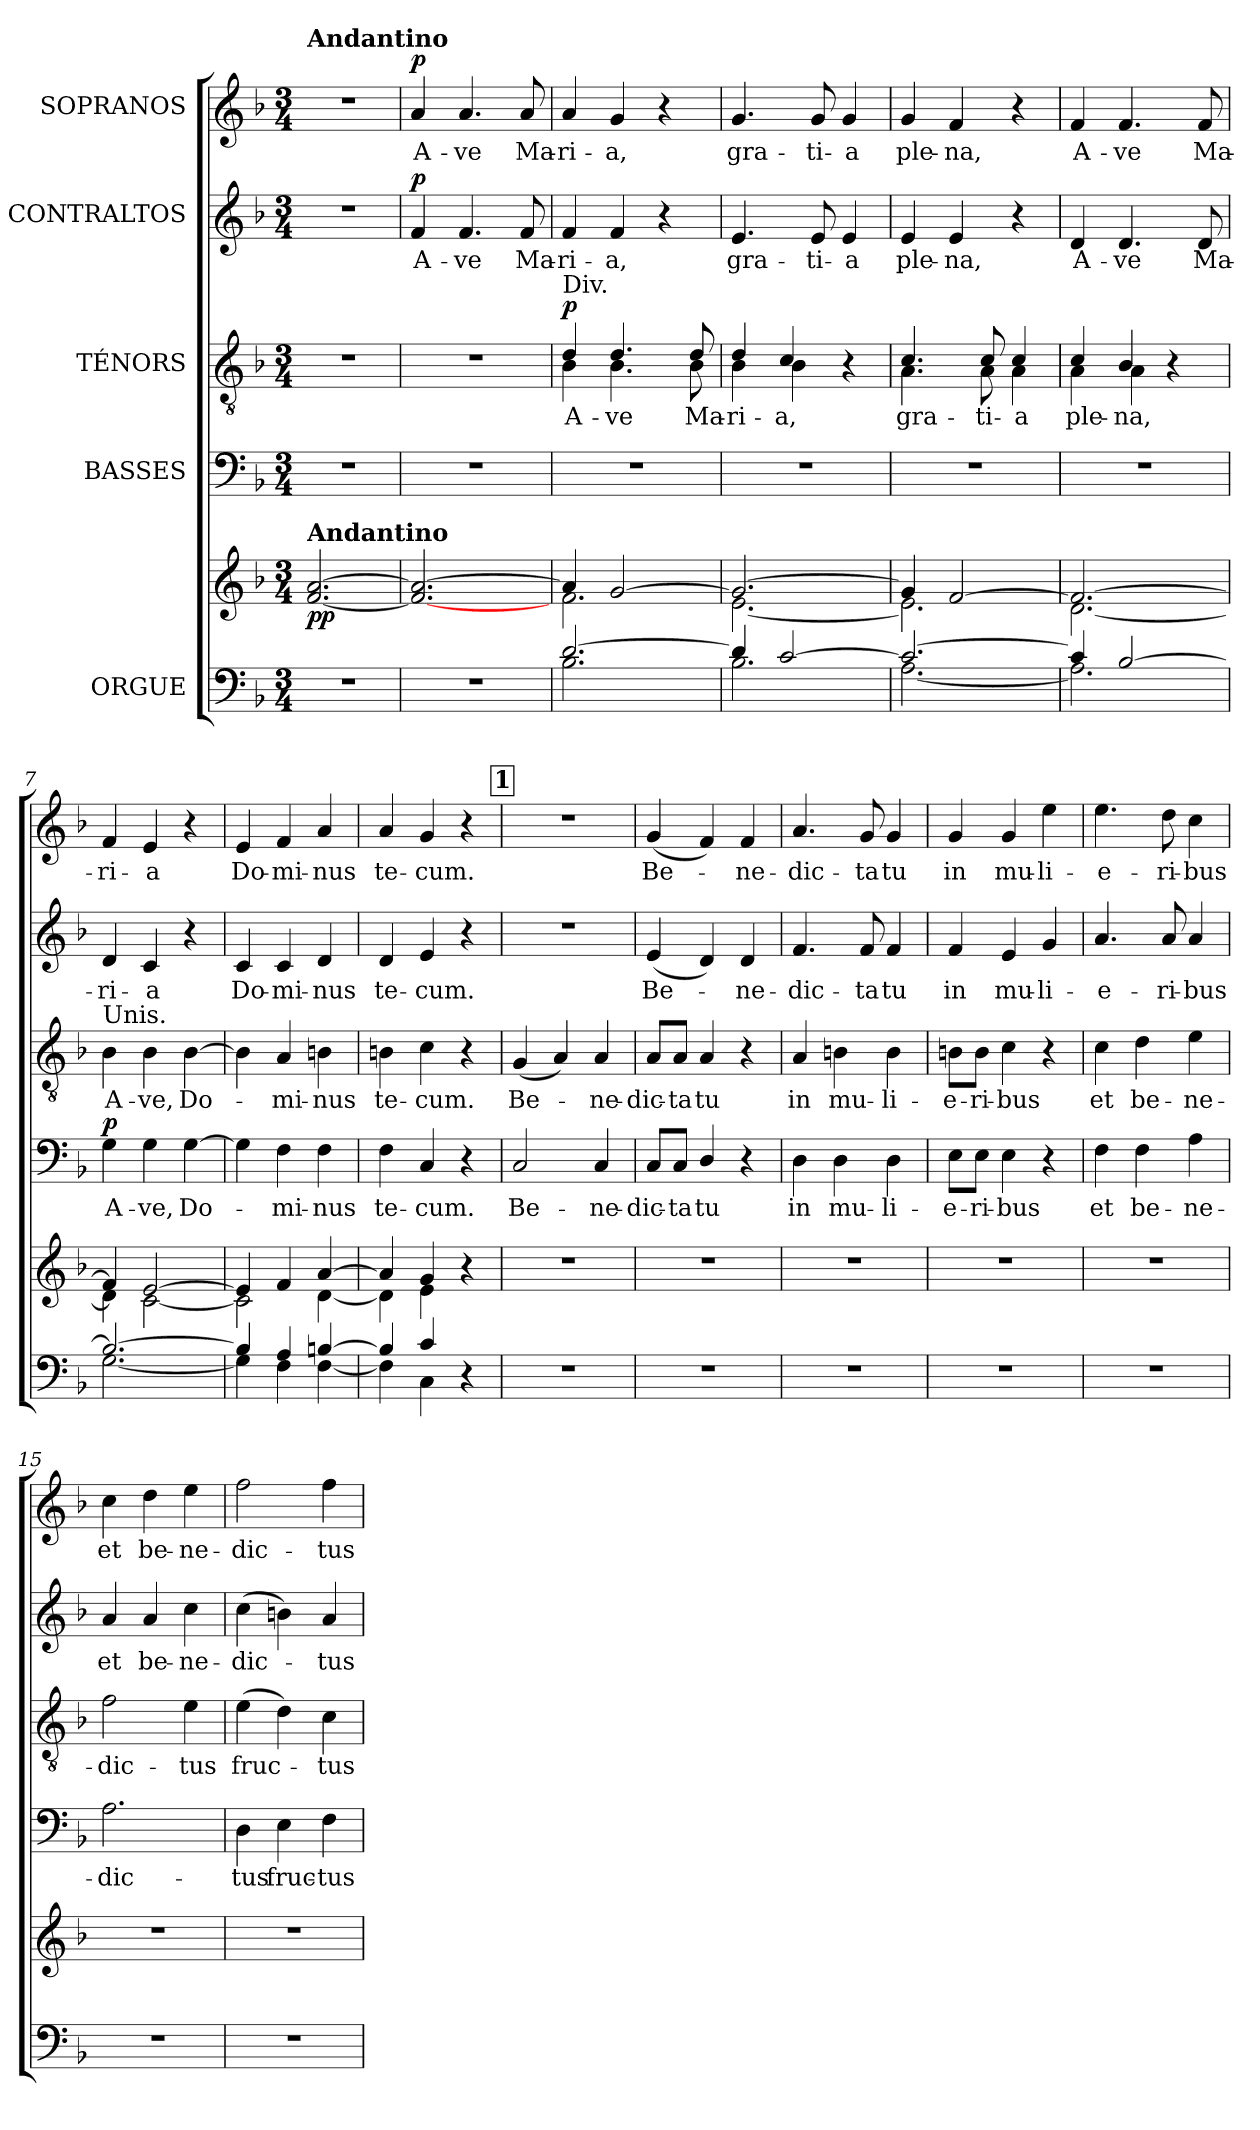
**kern	**kern	**dynam	**kern	**text	**dynam	**kern	**text	**dynam	**kern	**text	**dynam	**kern	**text	**dynam
*part5	*part5	*part5	*part4	*part4	*part4	*part3	*part3	*part3	*part2	*part2	*part2	*part1	*part1	*part1
*staff6	*staff5	*staff5/6	*staff4	*staff4	*staff4	*staff3	*staff3	*staff3	*staff2	*staff2	*staff2	*staff1	*staff1	*staff1
*I"ORGUE	*	*	*I"BASSES	*	*	*I"TÉNORS	*	*	*I"CONTRALTOS	*	*	*I"SOPRANOS	*	*
*clefF4	*clefG2	*	*clefF4	*	*	*clefGv2	*	*	*clefG2	*	*	*clefG2	*	*
*k[b-]	*k[b-]	*	*k[b-]	*	*	*k[b-]	*	*	*k[b-]	*	*	*k[b-]	*	*
*F:	*F:	*	*F:	*	*	*F:	*	*	*F:	*	*	*F:	*	*
*M3/4	*M3/4	*	*M3/4	*	*	*M3/4	*	*	*M3/4	*	*	*M3/4	*	*
=1	=1	=1	=1	=1	=1	=1	=1	=1	=1	=1	=1	=1	=1	=1
!	!	!	!	!	!	!	!	!	!	!	!	!LO:TX:a:B:t=Andantino	!	!
!	!LO:TX:a:B:t=Andantino	!	!	!	!	!	!	!	!	!	!	!	!	!
!	!	!LO:DY:b	!	!	!	!	!	!	!	!	!	!	!	!
2.r	[<2.f/ [<2.a/	pp	2.r	.	.	2.r	.	.	2.r	.	.	2.r	.	.
=2	=2	=2	=2	=2	=2	=2	=2	=2	=2	=2	=2	=2	=2	=2
!	!	!	!	!	!	!	!	!	!	!	!LO:DY:a	!	!	!LO:DY:a
2.r	2.f/_ 2.a/_	.	2.r	.	.	2.r	.	.	4f/	A-	p	4a/	A-	p
.	.	.	.	.	.	.	.	.	4.f/	-ve	.	4.a/	-ve	.
.	.	.	.	.	.	.	.	.	8f/	Ma-	.	8a/	Ma-	.
=3	=3	=3	=3	=3	=3	=3	=3	=3	=3	=3	=3	=3	=3	=3
*^	*^	*	*	*	*	*^	*	*	*	*	*	*	*	*
!	!	!	!	!	!	!	!	!LO:TX:a:t=Div.	!	!	!	!	!	!	!	!	!
!	!	!	!	!	!	!	!	!	!	!	!LO:DY:a	!	!	!	!	!	!
[>2.d/	2.B-\	4a/]	2.f\	.	2.r	.	.	4d/	4B-\	A-	p	4f/	-ri-	.	4a/	-ri-	.
.	.	[>2g/	.	.	.	.	.	4.d/	4.B-\	-ve	.	4f/	-a,	.	4g/	-a,	.
.	.	.	.	.	.	.	.	.	.	.	.	4r	.	.	4r	.	.
.	.	.	.	.	.	.	.	8d/	8B-\	Ma-	.	.	.	.	.	.	.
=4	=4	=4	=4	=4	=4	=4	=4	=4	=4	=4	=4	=4	=4	=4	=4	=4	=4
4d/]	2.B-\	2.g/_	[<2.e\	.	2.r	.	.	4d/	4B-\	-ri-	.	4.e/	gra-	.	4.g/	gra-	.
[>2c/	.	.	.	.	.	.	.	4c/	4B-\	-a,	.	.	.	.	.	.	.
.	.	.	.	.	.	.	.	.	.	.	.	8e/	-ti-	.	8g/	-ti-	.
.	.	.	.	.	.	.	.	4r	4ryy	.	.	4e/	-a	.	4g/	-a	.
!!LO:LB:g=z
=5	=5	=5	=5	=5	=5	=5	=5	=5	=5	=5	=5	=5	=5	=5	=5	=5	=5
2.c/_	[<2.A\	4g/]	2.e\]	.	2.r	.	.	4.c/	4.A\	gra-	.	4e/	ple-	.	4g/	ple-	.
.	.	[>2f/	.	.	.	.	.	.	.	.	.	4e/	-na,	.	4f/	-na,	.
.	.	.	.	.	.	.	.	8c/	8A\	-ti-	.	.	.	.	.	.	.
.	.	.	.	.	.	.	.	4c/	4A\	-a	.	4r	.	.	4r	.	.
=6	=6	=6	=6	=6	=6	=6	=6	=6	=6	=6	=6	=6	=6	=6	=6	=6	=6
4c/]	2.A\]	2.f/_	[<2.d\	.	2.r	.	.	4c/	4A\	ple-	.	4d/	A-	.	4f/	A-	.
[>2B-/	.	.	.	.	.	.	.	4B-/	4A\	-na,	.	4.d/	-ve	.	4.f/	-ve	.
.	.	.	.	.	.	.	.	4r	4ryy	.	.	.	.	.	.	.	.
.	.	.	.	.	.	.	.	.	.	.	.	8d/	Ma-	.	8f/	Ma-	.
*	*	*	*	*	*	*	*	*v	*v	*	*	*	*	*	*	*	*
=7	=7	=7	=7	=7	=7	=7	=7	=7	=7	=7	=7	=7	=7	=7	=7	=7
!	!	!	!	!	!	!	!	!LO:TX:a:t=Unis.	!	!	!	!	!	!	!	!
!	!	!	!	!	!	!	!LO:DY:a	!	!	!	!	!	!	!	!	!
2.B-/_	[<2.G\	4f/]	4d\]	.	4G\	A-	p	4B-\	A-	.	4d/	-ri-	.	4f/	-ri-	.
.	.	[>2e/	[<2c\	.	4G\	-ve,	.	4B-\	-ve,	.	4c/	-a	.	4e/	-a	.
.	.	.	.	.	[>4G\	Do-	.	[>4B-\	Do-	.	4r	.	.	4r	.	.
=8	=8	=8	=8	=8	=8	=8	=8	=8	=8	=8	=8	=8	=8	=8	=8	=8
4B-/]	4G\]	4e/]	2c\]	.	4G\]	.	.	4B-\]	.	.	4c/	Do-	.	4e/	Do-	.
4A/	4F\	4f/	.	.	4F\	-mi-	.	4A/	-mi-	.	4c/	-mi-	.	4f/	-mi-	.
[>4Bn/	[<4F\	[>4a/	[<4d\	.	4F\	-nus	.	4Bn\	-nus	.	4d/	-nus	.	4a/	-nus	.
=9	=9	=9	=9	=9	=9	=9	=9	=9	=9	=9	=9	=9	=9	=9	=9	=9
4Bn/]	4F\]	4a/]	4d\]	.	4F\	te-	.	4Bn\	te-	.	4d/	te-	.	4a/	te-	.
4c/	4C\	4g/	4e\	.	4C/	-cum.	.	4c\	-cum.	.	4e/	-cum.	.	4g/	-cum.	.
4r	4ryy	4r	4ryy	.	4r	.	.	4r	.	.	4r	.	.	4r	.	.
*v	*v	*	*	*	*	*	*	*	*	*	*	*	*	*	*	*
*	*v	*v	*	*	*	*	*	*	*	*	*	*	*	*	*
!!LO:PB:g=z
!!LO:REH:place=s1:b:B:fs=9.5:t=1
=10	=10	=10	=10	=10	=10	=10	=10	=10	=10	=10	=10	=10	=10	=10
2.r	2.r	.	2C/	Be-	.	(4G/	Be-	.	2.r	.	.	2.r	.	.
.	.	.	.	.	.	4A/)	.	.	.	.	.	.	.	.
.	.	.	4C/	-ne-	.	4A/	-ne-	.	.	.	.	.	.	.
=11	=11	=11	=11	=11	=11	=11	=11	=11	=11	=11	=11	=11	=11	=11
2.r	2.r	.	8C/L	-dic-	.	8A/L	-dic-	.	(4e/	Be-	.	(4g/	Be-	.
.	.	.	8C/J	-ta	.	8A/J	-ta	.	.	.	.	.	.	.
.	.	.	4D/	tu	.	4A/	tu	.	4d/)	.	.	4f/)	.	.
.	.	.	4r	.	.	4r	.	.	4d/	-ne-	.	4f/	-ne-	.
=12	=12	=12	=12	=12	=12	=12	=12	=12	=12	=12	=12	=12	=12	=12
2.r	2.r	.	4D\	in	.	4A/	in	.	4.f/	-dic-	.	4.a/	-dic-	.
.	.	.	4D\	mu-	.	4Bn\	mu-	.	.	.	.	.	.	.
.	.	.	.	.	.	.	.	.	8f/	-ta	.	8g/	-ta	.
.	.	.	4D\	-li-	.	4B\	-li-	.	4f/	tu	.	4g/	tu	.
=13	=13	=13	=13	=13	=13	=13	=13	=13	=13	=13	=13	=13	=13	=13
2.r	2.r	.	8E\L	-e-	.	8Bn\L	-e-	.	4f/	in	.	4g/	in	.
.	.	.	8E\J	-ri-	.	8B\J	-ri-	.	.	.	.	.	.	.
.	.	.	4E\	-bus	.	4c\	-bus	.	4e/	mu-	.	4g/	mu-	.
.	.	.	4r	.	.	4r	.	.	4g/	-li-	.	4ee\	-li-	.
=14	=14	=14	=14	=14	=14	=14	=14	=14	=14	=14	=14	=14	=14	=14
2.r	2.r	.	4F\	et	.	4c\	et	.	4.a/	-e-	.	4.ee\	-e-	.
.	.	.	4F\	be-	.	4d\	be-	.	.	.	.	.	.	.
.	.	.	.	.	.	.	.	.	8a/	-ri-	.	8dd\	-ri-	.
.	.	.	4A\	-ne-	.	4e\	-ne-	.	4a/	-bus	.	4cc\	-bus	.
!!LO:LB:g=z
=15	=15	=15	=15	=15	=15	=15	=15	=15	=15	=15	=15	=15	=15	=15
2.r	2.r	.	2.A\	-dic-	.	2f\	-dic-	.	4a/	et	.	4cc\	et	.
.	.	.	.	.	.	.	.	.	4a/	be-	.	4dd\	be-	.
.	.	.	.	.	.	4e\	-tus	.	4cc\	-ne-	.	4ee\	-ne-	.
=16	=16	=16	=16	=16	=16	=16	=16	=16	=16	=16	=16	=16	=16	=16
2.r	2.r	.	4D\	-tus	.	(4e\	fruc-	.	(4cc\	-dic-	.	2ff\	-dic-	.
.	.	.	4E\	fruc-	.	4d\)	.	.	4bn\)	.	.	.	.	.
.	.	.	4F\	-tus	.	4c\	-tus	.	4a/	-tus	.	4ff\	-tus	.
=	=	=	=	=	=	=	=	=	=	=	=	=	=	=
*-	*-	*-	*-	*-	*-	*-	*-	*-	*-	*-	*-	*-	*-	*-
